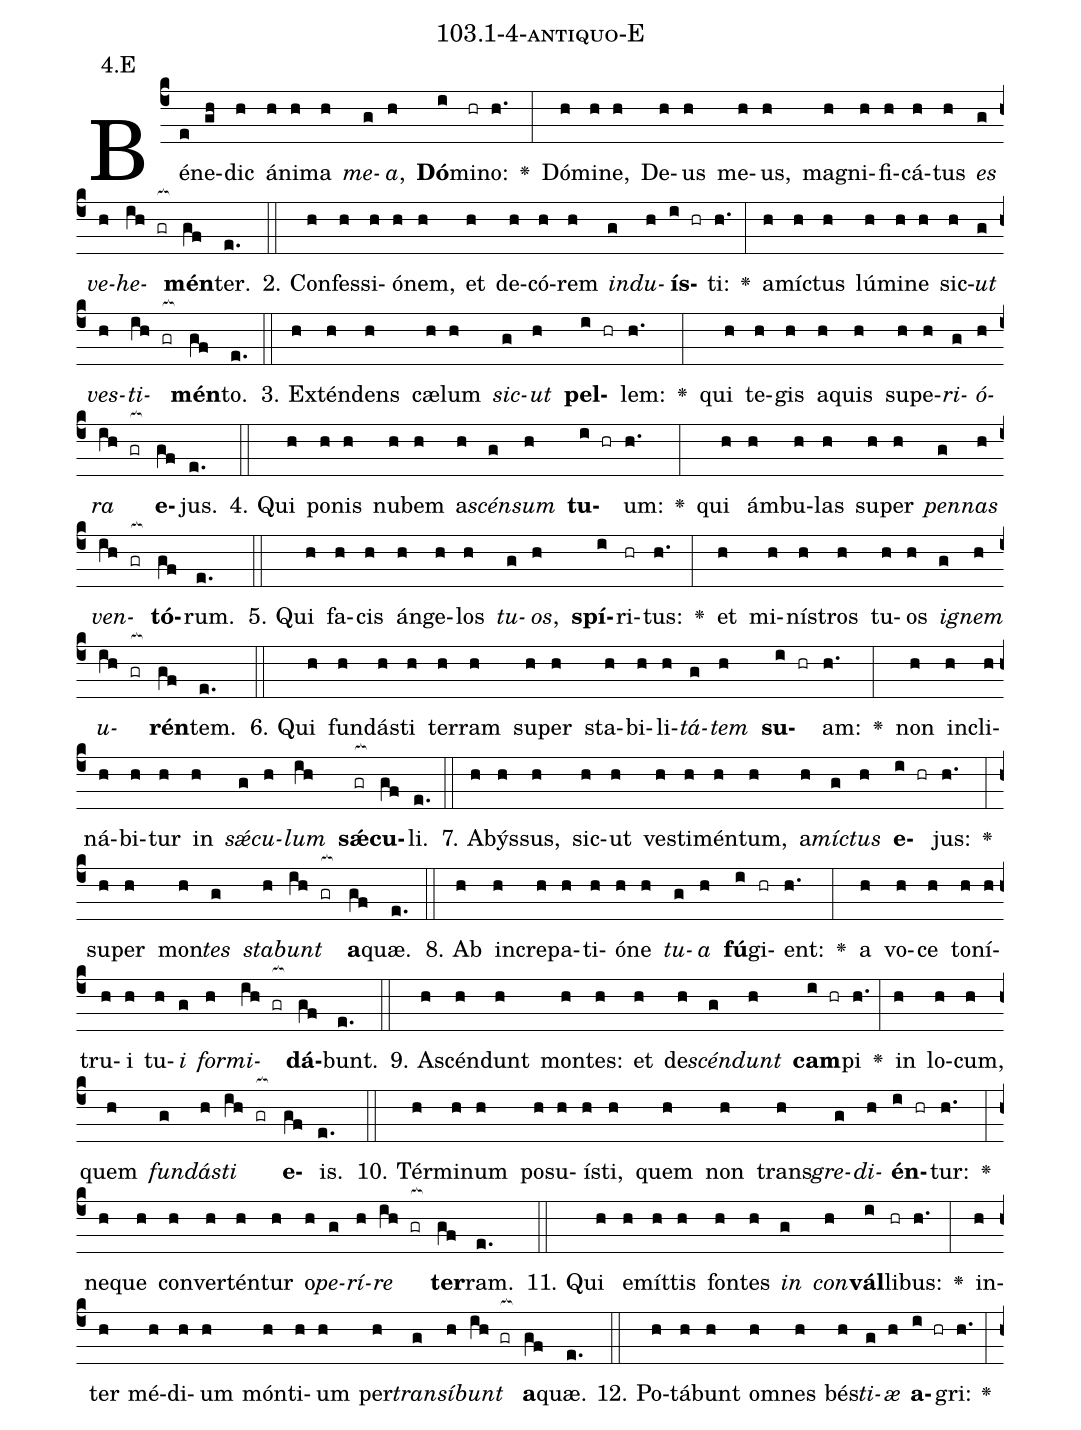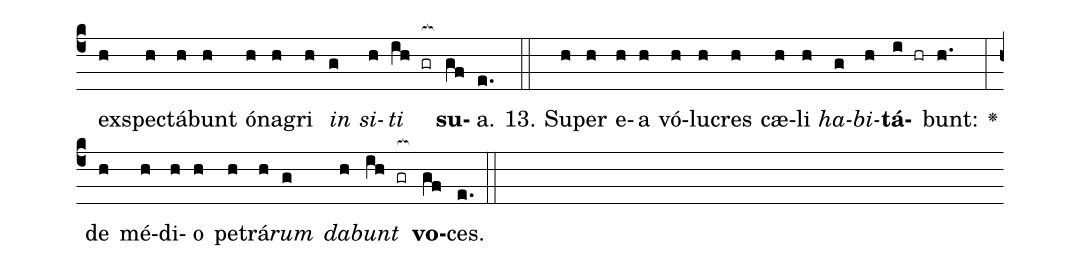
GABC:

name: 103.1-4-antiquo-E;
annotation: 4.E;
%%
(c4)Bé(e)ne(gh)dic(h) á(h)ni(h)ma(h) <i>me</i>(g)<i>a</i>,(h) <b>Dó</b>(i)mi(hr)no:(h.) <v>\greheightstar</v>(:) Dó(h)mi(h)ne,(h) De(h)us(h) me(h)us,(h) ma(h)gni(h)fi(h)cá(h)tus(h) <i>es</i>(g) <i>ve</i>(h)<i>he</i>(ih gr[ocb:1{])<b>mén</b>(gf[ocb:0}])ter.(e.) (::)
2. Con(h)fes(h)si(h)ó(h)nem,(h) et(h) de(h)có(h)rem(h) <i>ind</i>(g)<i>u</i>(h)<b>ís</b>(i hr)ti:(h.) <v>\greheightstar</v>(:) a(h)míc(h)tus(h) lú(h)mi(h)ne(h) sic(h)<i>ut</i>(g) <i>ves</i>(h)<i>ti</i>(ih gr[ocb:1{])<b>mén</b>(gf[ocb:0}])to.(e.) (::)
3. Ex(h)tén(h)dens(h) cæ(h)lum(h) <i>sic</i>(g)<i>ut</i>(h) <b>pel</b>(i hr)lem:(h.) <v>\greheightstar</v>(:) qui(h) te(h)gis(h) a(h)quis(h) su(h)pe(h)<i>ri</i>(g)<i>ó</i>(h)<i>ra</i>(ih gr[ocb:1{]) <b>e</b>(gf[ocb:0}])jus.(e.) (::)
4. Qui(h) po(h)nis(h) nu(h)bem(h) a(h)<i>scén</i>(g)<i>sum</i>(h) <b>tu</b>(i hr)um:(h.) <v>\greheightstar</v>(:) qui(h) ám(h)bu(h)las(h) su(h)per(h) <i>pen</i>(g)<i>nas</i>(h) <i>ven</i>(ih gr[ocb:1{])<b>tó</b>(gf[ocb:0}])rum.(e.) (::)
5. Qui(h) fa(h)cis(h) án(h)ge(h)los(h) <i>tu</i>(g)<i>os</i>,(h) <b>spí</b>(i)ri(hr)tus:(h.) <v>\greheightstar</v>(:) et(h) mi(h)nís(h)tros(h) tu(h)os(h) <i>i</i>(g)<i>gnem</i>(h) <i>u</i>(ih gr[ocb:1{])<b>rén</b>(gf[ocb:0}])tem.(e.) (::)
6. Qui(h) fun(h)dás(h)ti(h) ter(h)ram(h) su(h)per(h) sta(h)bi(h)li(h)<i>tá</i>(g)<i>tem</i>(h) <b>su</b>(i hr)am:(h.) <v>\greheightstar</v>(:) non(h) in(h)cli(h)ná(h)bi(h)tur(h) in(h) <i>sǽ</i>(g)<i>cu</i>(h)<i>lum</i>(ih) <b>sǽ</b>(gr[ocb:1{])<b>cu</b>(gf[ocb:0}])li.(e.) (::)
7. A(h)býs(h)sus,(h) sic(h)ut(h) ves(h)ti(h)mén(h)tum,(h) a(h)<i>míc</i>(g)<i>tus</i>(h) <b>e</b>(i hr)jus:(h.) <v>\greheightstar</v>(:) su(h)per(h) mon(h)<i>tes</i>(g) <i>sta</i>(h)<i>bunt</i>(ih gr[ocb:1{]) <b>a</b>(gf[ocb:0}])quæ.(e.) (::)
8. Ab(h) in(h)cre(h)pa(h)ti(h)ó(h)ne(h) <i>tu</i>(g)<i>a</i>(h) <b>fú</b>(i)gi(hr)ent:(h.) <v>\greheightstar</v>(:) a(h) vo(h)ce(h) to(h)ní(h)tru(h)i(h) tu(h)<i>i</i>(g) <i>for</i>(h)<i>mi</i>(ih gr[ocb:1{])<b>dá</b>(gf[ocb:0}])bunt.(e.) (::)
9. A(h)scén(h)dunt(h) mon(h)tes:(h) et(h) de(h)<i>scén</i>(g)<i>dunt</i>(h) <b>cam</b>(i hr)pi(h.) <v>\greheightstar</v>(:) in(h) lo(h)cum,(h) quem(h) <i>fun</i>(g)<i>dás</i>(h)<i>ti</i>(ih gr[ocb:1{]) <b>e</b>(gf[ocb:0}])is.(e.) (::)
10. Tér(h)mi(h)num(h) po(h)su(h)ís(h)ti,(h) quem(h) non(h) trans(h)<i>gre</i>(g)<i>di</i>(h)<b>én</b>(i hr)tur:(h.) <v>\greheightstar</v>(:) ne(h)que(h) con(h)ver(h)tén(h)tur(h) o(h)<i>pe</i>(g)<i>rí</i>(h)<i>re</i>(ih gr[ocb:1{]) <b>ter</b>(gf[ocb:0}])ram.(e.) (::)
11. Qui(h) e(h)mít(h)tis(h) fon(h)tes(h) <i>in</i>(g) <i>con</i>(h)<b>vál</b>(i)li(hr)bus:(h.) <v>\greheightstar</v>(:) in(h)ter(h) mé(h)di(h)um(h) món(h)ti(h)um(h) per(h)<i>trans</i>(g)<i>í</i>(h)<i>bunt</i>(ih gr[ocb:1{]) <b>a</b>(gf[ocb:0}])quæ.(e.) (::)
12. Po(h)tá(h)bunt(h) om(h)nes(h) bés(h)<i>ti</i>(g)<i>æ</i>(h) <b>a</b>(i hr)gri:(h.) <v>\greheightstar</v>(:) ex(h)spec(h)tá(h)bunt(h) ó(h)na(h)gri(h) <i>in</i>(g) <i>si</i>(h)<i>ti</i>(ih gr[ocb:1{]) <b>su</b>(gf[ocb:0}])a.(e.) (::)
13. Su(h)per(h) e(h)a(h) vó(h)lu(h)cres(h) cæ(h)li(h) <i>ha</i>(g)<i>bi</i>(h)<b>tá</b>(i hr)bunt:(h.) <v>\greheightstar</v>(:) de(h) mé(h)di(h)o(h) pe(h)trá(h)<i>rum</i>(g) <i>da</i>(h)<i>bunt</i>(ih gr[ocb:1{]) <b>vo</b>(gf[ocb:0}])ces.(e.) (::)
